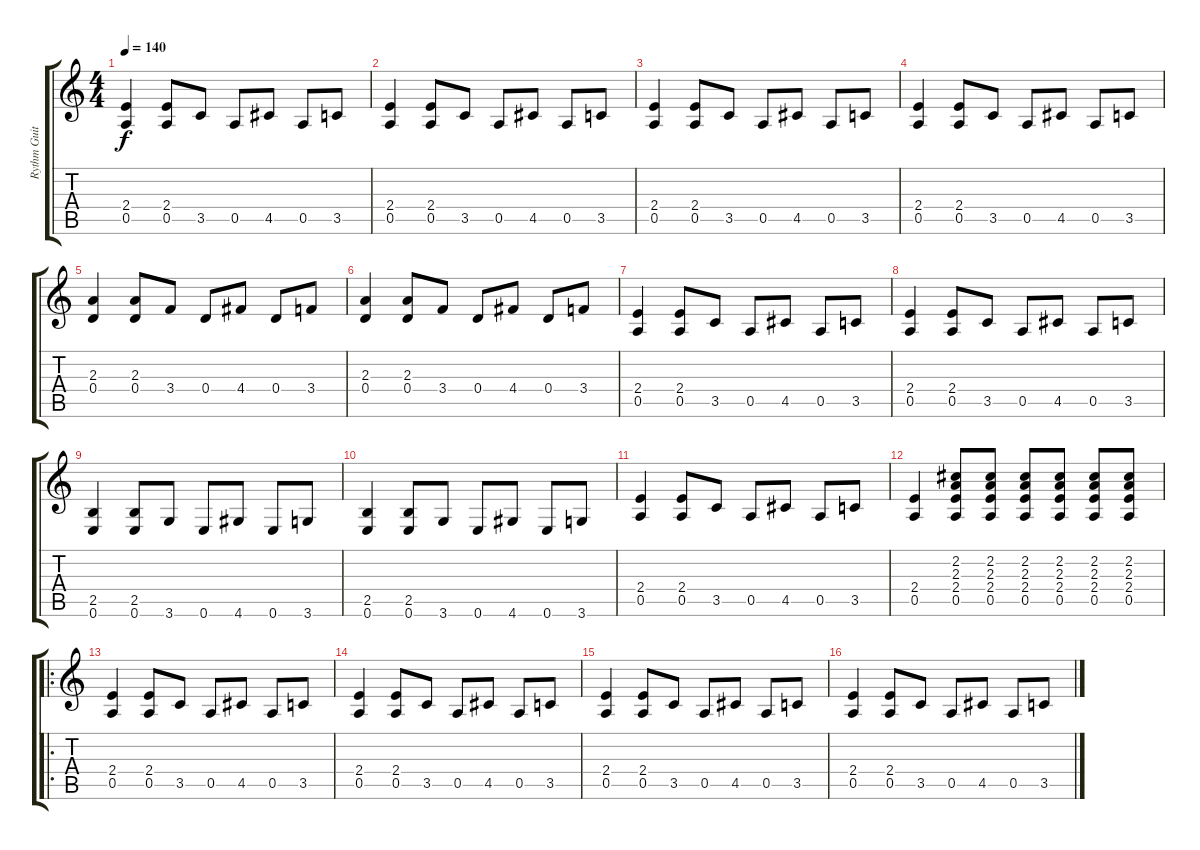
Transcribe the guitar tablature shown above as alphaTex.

\track ("Rythm Guitar 1" "Rythm Guit") {instrument overdrivenguitar}
\staff {score tabs}
\tuning (E4 B3 G3 D3 A2 E2) {hide}
\ts (4 4)
\tempo 140
\clef g2
\ks c
(2.4 0.5).4{dy f instrument overdrivenguitar} (2.4 0.5).8 3.5.8 0.5.8 4.5.8 0.5.8 3.5.8 |
(2.4 0.5).4 (2.4 0.5).8 3.5.8 0.5.8 4.5.8 0.5.8 3.5.8 |
(2.4 0.5).4 (2.4 0.5).8 3.5.8 0.5.8 4.5.8 0.5.8 3.5.8 |
(2.4 0.5).4 (2.4 0.5).8 3.5.8 0.5.8 4.5.8 0.5.8 3.5.8 |
(2.3 0.4).4 (2.3 0.4).8 3.4.8 0.4.8 4.4.8 0.4.8 3.4.8 |
(2.3 0.4).4 (2.3 0.4).8 3.4.8 0.4.8 4.4.8 0.4.8 3.4.8 |
(2.4 0.5).4 (2.4 0.5).8 3.5.8 0.5.8 4.5.8 0.5.8 3.5.8 |
(2.4 0.5).4 (2.4 0.5).8 3.5.8 0.5.8 4.5.8 0.5.8 3.5.8 |
(2.5 0.6).4 (2.5 0.6).8 3.6.8 0.6.8 4.6.8 0.6.8 3.6.8 |
(2.5 0.6).4 (2.5 0.6).8 3.6.8 0.6.8 4.6.8 0.6.8 3.6.8 |
(2.4 0.5).4 (2.4 0.5).8 3.5.8 0.5.8 4.5.8 0.5.8 3.5.8 |
(2.4 0.5).4 (2.2 2.3 2.4 0.5).8 (2.2 2.3 2.4 0.5).8 (2.2 2.3 2.4 0.5).8 (2.2 2.3 2.4 0.5).8 (2.2 2.3 2.4 0.5).8 (2.2 2.3 2.4 0.5).8 |
\ro
(2.4 0.5).4 (2.4 0.5).8 3.5.8 0.5.8 4.5.8 0.5.8 3.5.8 |
(2.4 0.5).4 (2.4 0.5).8 3.5.8 0.5.8 4.5.8 0.5.8 3.5.8 |
(2.4 0.5).4 (2.4 0.5).8 3.5.8 0.5.8 4.5.8 0.5.8 3.5.8 |
(2.4 0.5).4 (2.4 0.5).8 3.5.8 0.5.8 4.5.8 0.5.8 3.5.8
